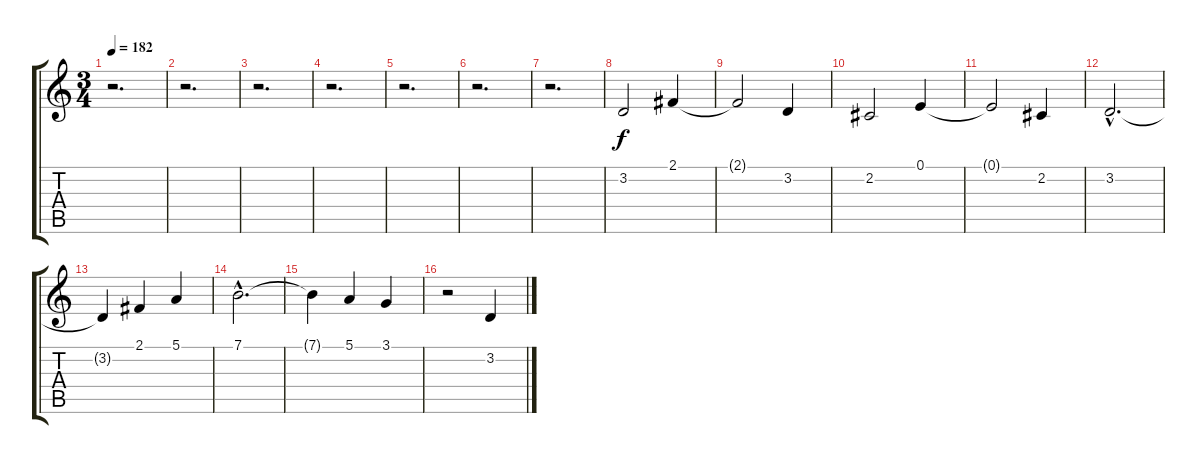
\track "" {instrument fx5brightness}
\staff {score tabs}
\tuning (E4 B3 G3 D3 A2 E2) {hide}
\ts (3 4)
\tempo 182
\clef g2
\ks c
r.2{d dy mf} |
r.2{d} |
r.2{d} |
r.2{d} |
r.2{d} |
r.2{d} |
r.2{d} |
3.2.2{dy f} 2.1.4 |
2.1{t}.2 3.2.4 |
2.2.2 0.1.4 |
0.1{t}.2 2.2.4 |
3.2{hac}.2{d} |
3.2{t}.4 2.1.4 5.1.4 |
7.1{hac}.2{d} |
7.1{t}.4 5.1.4 3.1.4 |
r.2 3.2.4
